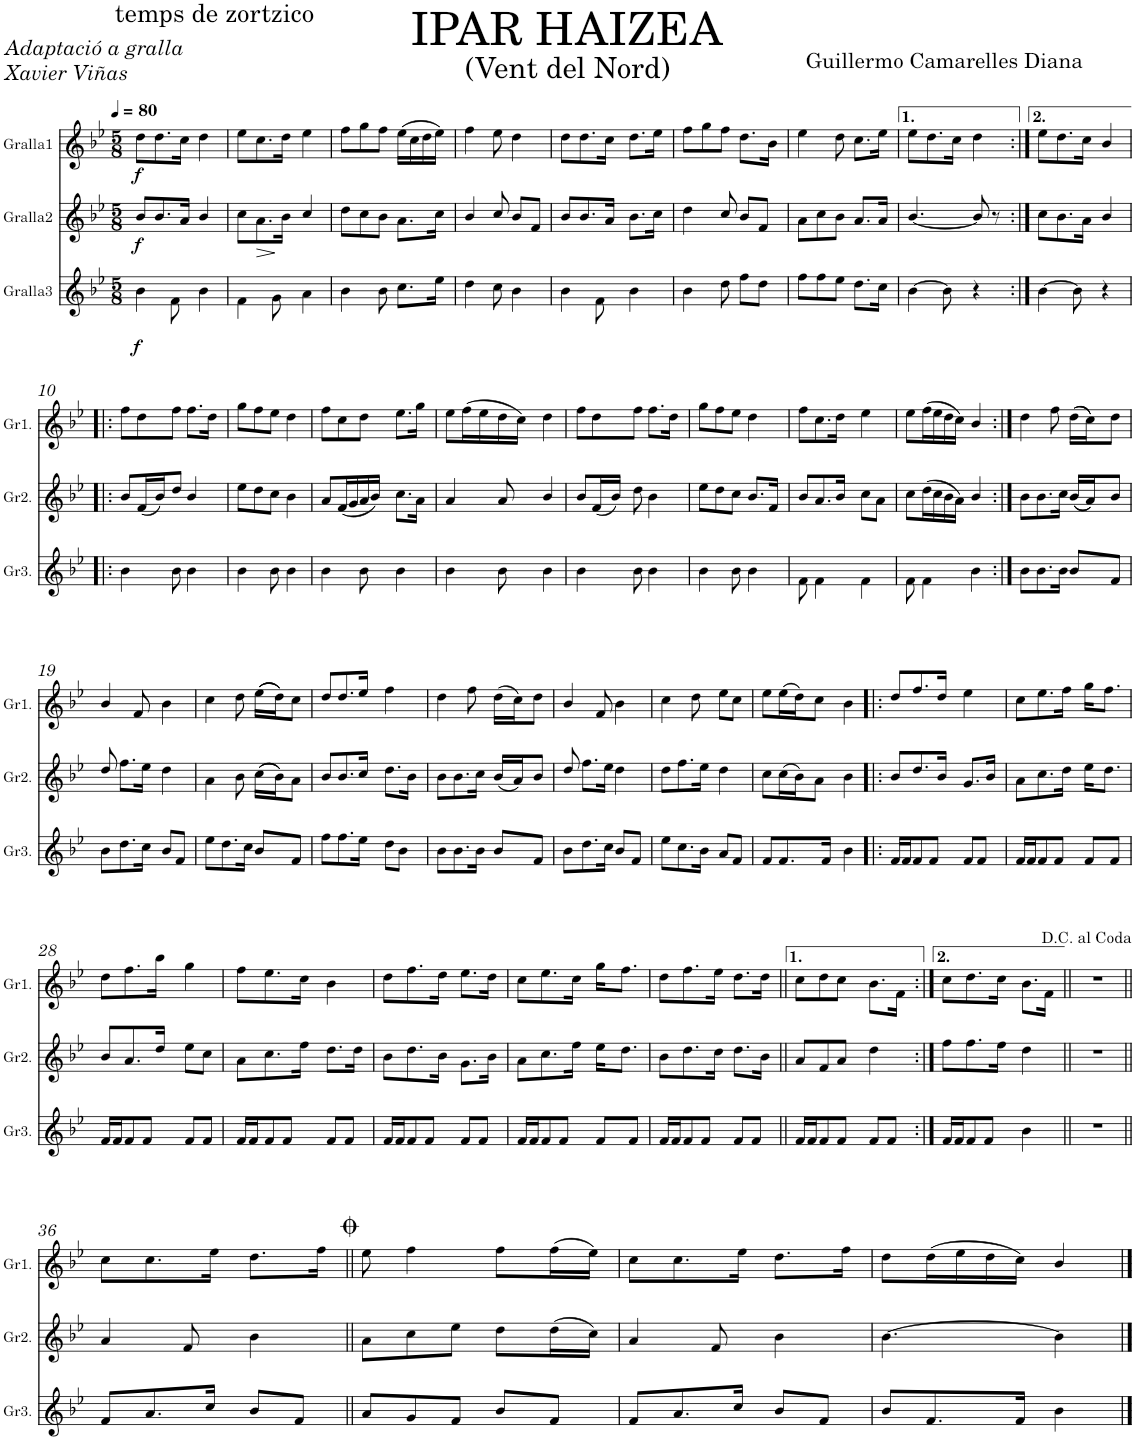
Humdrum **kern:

**kern	**dynam	**kern	**dynam	**kern	**dynam
*part3	*part3	*part2	*part2	*part1	*part1
*staff3	*staff3	*staff2	*staff2	*staff1	*staff1
*I"Gralla3	*	*I"Gralla2	*	*I"Gralla1	*
*I'Gr3.	*	*I'Gr2.	*	*I'Gr1.	*
*clefG2	*	*clefG2	*	*clefG2	*
*k[b-e-]	*	*k[b-e-]	*	*k[b-e-]	*
*M5/8	*	*M5/8	*	*M5/8	*
*MM80	*	*MM80	*	*MM80	*
=1	=1	=1	=1	=1	=1
!	!LO:DY:b	!	!LO:DY:b	!	!LO:DY:b
4b-\	f	8b-/L	f	8dd\L	f
.	.	8.b-/	.	8.dd\	.
8f\	.	.	.	.	.
.	.	16a/Jk	.	16cc\Jk	.
4b-\	.	4b-/	.	4dd\	.
=2	=2	=2	=2	=2	=2
4f\	.	8cc\L	.	8ee-\L	.
!	!	!	!LO:HP:b	!	!
.	.	8.a\	>	8.cc\	.
8g\	.	.	.	.	.
.	.	16b-\Jk	]	16dd\Jk	.
4a\	.	4cc/	.	4ee-\	.
=3	=3	=3	=3	=3	=3
4b-\	.	8dd\L	.	8ff\L	.
.	.	8cc\	.	8gg\	.
8b-\	.	8b-\J	.	8ff\J	.
8.cc\L	.	8.a\L	.	(>16ee-\LL	.
.	.	.	.	16cc\	.
.	.	.	.	16dd\	.
16ee-\Jk	.	16cc\Jk	.	16ee-\JJ)	.
=4	=4	=4	=4	=4	=4
4dd\	.	4b-/	.	4ff\	.
8cc\	.	8cc/	.	8ee-\	.
4b-\	.	8b-/L	.	4dd\	.
.	.	8f/J	.	.	.
=5	=5	=5	=5	=5	=5
4b-\	.	8b-/L	.	8dd\L	.
.	.	8.b-/	.	8.dd\	.
8f\	.	.	.	.	.
.	.	16a/Jk	.	16cc\Jk	.
4b-\	.	8.b-\L	.	8.dd\L	.
.	.	16cc\Jk	.	16ee-\Jk	.
=6	=6	=6	=6	=6	=6
4b-\	.	4dd\	.	8ff\L	.
.	.	.	.	8gg\	.
8dd\	.	8cc/	.	8ff\J	.
8ff\L	.	8b-/L	.	8.dd\L	.
8dd\J	.	8f/J	.	.	.
.	.	.	.	16b-\Jk	.
=7	=7	=7	=7	=7	=7
8ff\L	.	8a\L	.	4ee-\	.
8ff\	.	8cc\	.	.	.
8ee-\J	.	8b-\J	.	8dd\	.
8.dd\L	.	8.a/L	.	8.cc\L	.
16cc\Jk	.	16a/Jk	.	16ee-\Jk	.
=8	=8	=8	=8	=8	=8
[4b-\	.	[<4.b-/	.	8ee-\L	.
.	.	.	.	8.dd\	.
8b-\]	.	.	.	.	.
.	.	.	.	16cc\Jk	.
4r	.	8b-/]	.	4dd\	.
.	.	8r	.	.	.
=9:|!	=9:|!	=9:|!	=9:|!	=9:|!	=9:|!
[>4b-\	.	8cc\L	.	8ee-\L	.
.	.	8.b-\	.	8.dd\	.
8b-\]	.	.	.	.	.
.	.	16a\Jk	.	16cc\Jk	.
4r	.	4b-/	.	4b-/	.
!!LO:LB:g=z
=10!|:	=10!|:	=10!|:	=10!|:	=10!|:	=10!|:
4b-\	.	8b-/L	.	8ff\L	.
.	.	(<16f/L	.	8dd\	.
.	.	16b-/J)	.	.	.
8b-\	.	8dd/J	.	8ff\J	.
4b-\	.	4b-/	.	8.ff\L	.
.	.	.	.	16dd\Jk	.
=11	=11	=11	=11	=11	=11
4b-\	.	8ee-\L	.	8gg\L	.
.	.	8dd\	.	8ff\	.
8b-\	.	8cc\J	.	8ee-\J	.
4b-\	.	4b-\	.	4dd\	.
=12	=12	=12	=12	=12	=12
4b-\	.	8a/L	.	8ff\L	.
.	.	(<16f/L	.	8cc\	.
.	.	16g/	.	.	.
8b-\	.	16a/	.	8dd\J	.
.	.	16b-/JJ)	.	.	.
4b-\	.	8.cc\L	.	8.ee-\L	.
.	.	16a\Jk	.	16gg\Jk	.
=13	=13	=13	=13	=13	=13
4b-\	.	4a/	.	8ee-\L	.
.	.	.	.	(>16ff\L	.
.	.	.	.	16ee-\	.
8b-\	.	8a/	.	16dd\	.
.	.	.	.	16cc\JJ)	.
4b-\	.	4b-/	.	4dd\	.
=14	=14	=14	=14	=14	=14
4b-\	.	8b-/L	.	8ff\L	.
.	.	(16f/L	.	8dd\	.
.	.	16b-/JJ)	.	.	.
8b-\	.	8dd\	.	8ff\J	.
4b-\	.	4b-\	.	8.ff\L	.
.	.	.	.	16dd\Jk	.
=15	=15	=15	=15	=15	=15
4b-\	.	8ee-\L	.	8gg\L	.
.	.	8dd\	.	8ff\	.
8b-\	.	8cc\J	.	8ee-\J	.
4b-\	.	8.b-/L	.	4dd\	.
.	.	16f/Jk	.	.	.
=16	=16	=16	=16	=16	=16
8f\	.	8b-/L	.	8ff\L	.
4f\	.	8.a/	.	8.cc\	.
.	.	16b-/Jk	.	16dd\Jk	.
4f\	.	8cc\L	.	4ee-\	.
.	.	8a\J	.	.	.
=17	=17	=17	=17	=17	=17
8f\	.	8cc\L	.	8ee-\L	.
4f\	.	(16dd\L	.	(>16ff\L	.
.	.	16cc\	.	16ee-\	.
.	.	16b-\	.	16dd\	.
.	.	16a\JJ)	.	16cc\JJ)	.
4b-\	.	4b-/	.	4b-/	.
=18:|!	=18:|!	=18:|!	=18:|!	=18:|!	=18:|!
8b-\L	.	8b-\L	.	4dd\	.
8.b-\	.	8.b-\	.	.	.
.	.	.	.	8ff\	.
16b-\Jk	.	16cc\Jk	.	.	.
8b-/L	.	((16b-/LL	.	((16dd\LL	.
.	.	16a/J))	.	16cc\J))	.
8f/J	.	8b-/J	.	8dd\J	.
!!LO:LB:g=z
=19	=19	=19	=19	=19	=19
8b-\L	.	8dd/	.	4b-/	.
8.dd\	.	8.ff\L	.	.	.
.	.	.	.	8f/	.
16cc\Jk	.	16ee-\Jk	.	.	.
8b-/L	.	4dd\	.	4b-\	.
8f/J	.	.	.	.	.
=20	=20	=20	=20	=20	=20
8ee-\L	.	4a\	.	4cc\	.
8.dd\	.	.	.	.	.
.	.	8b-\	.	8dd\	.
16cc\Jk	.	.	.	.	.
8b-/L	.	((16cc\LL	.	((16ee-\LL	.
.	.	16b-\J))	.	16dd\J))	.
8f/J	.	8a\J	.	8cc\J	.
=21	=21	=21	=21	=21	=21
8ff\L	.	8b-/L	.	8dd/L	.
8.ff\	.	8.b-/	.	8.dd/	.
16ee-\Jk	.	16cc/Jk	.	16ee-/Jk	.
8dd\L	.	8.dd\L	.	4ff\	.
8b-\J	.	.	.	.	.
.	.	16b-\Jk	.	.	.
=22	=22	=22	=22	=22	=22
8b-\L	.	8b-\L	.	4dd\	.
8.b-\	.	8.b-\	.	.	.
.	.	.	.	8ff\	.
16b-\Jk	.	16cc\Jk	.	.	.
8b-/L	.	(16b-/LL	.	(16dd\LL	.
.	.	16a/J)	.	16cc\J)	.
8f/J	.	8b-/J	.	8dd\J	.
=23	=23	=23	=23	=23	=23
8b-\L	.	8dd/	.	4b-/	.
8.dd\	.	8.ff\L	.	.	.
.	.	.	.	8f/	.
16cc\Jk	.	16ee-\Jk	.	.	.
8b-/L	.	4dd\	.	4b-\	.
8f/J	.	.	.	.	.
=24	=24	=24	=24	=24	=24
8ee-\L	.	8dd\L	.	4cc\	.
8.cc\	.	8.ff\	.	.	.
.	.	.	.	8dd\	.
16b-\Jk	.	16ee-\Jk	.	.	.
8a/L	.	4dd\	.	8ee-\L	.
8f/J	.	.	.	8cc\J	.
=25	=25	=25	=25	=25	=25
8f/L	.	8cc\L	.	8ee-\L	.
8.f/	.	(16cc\L	.	(16ee-\L	.
.	.	16b-\J)	.	16dd\J)	.
.	.	8a\J	.	8cc\J	.
16f/Jk	.	.	.	.	.
4b-\	.	4b-\	.	4b-\	.
=26!|:	=26!|:	=26!|:	=26!|:	=26!|:	=26!|:
16f/LL	.	8b-/L	.	8dd/L	.
16f/J	.	.	.	.	.
8f/	.	8.dd/	.	8.ff/	.
8f/J	.	.	.	.	.
.	.	16b-/Jk	.	16dd/Jk	.
8f/L	.	8.g/L	.	4ee-\	.
8f/J	.	.	.	.	.
.	.	16b-/Jk	.	.	.
=27	=27	=27	=27	=27	=27
16f/LL	.	8a\L	.	8cc\L	.
16f/J	.	.	.	.	.
8f/	.	8.cc\	.	8.ee-\	.
8f/J	.	.	.	.	.
.	.	16dd\Jk	.	16ff\Jk	.
8f/L	.	16ee-\KL	.	16gg\KL	.
.	.	8.dd\J	.	8.ff\J	.
8f/J	.	.	.	.	.
!!LO:LB:g=z
=28	=28	=28	=28	=28	=28
16f/LL	.	8b-/L	.	8dd\L	.
16f/J	.	.	.	.	.
8f/	.	8.a/	.	8.ff\	.
8f/J	.	.	.	.	.
.	.	16b-/Jk	.	16gg\Jk	.
8f/L	.	8ee-\L	.	4gg\	.
8f/J	.	8cc\J	.	.	.
=29	=29	=29	=29	=29	=29
16f/LL	.	8a\L	.	8ff\L	.
16f/J	.	.	.	.	.
8f/	.	8.cc\	.	8.ee-\	.
8f/J	.	.	.	.	.
.	.	16cc\Jk	.	16a\Jk	.
8f/L	.	8.dd\L	.	4b-\	.
8f/J	.	.	.	.	.
.	.	16dd\Jk	.	.	.
=30	=30	=30	=30	=30	=30
16f/LL	.	8b-\L	.	8dd\L	.
16f/J	.	.	.	.	.
8f/	.	8.dd\	.	8.ff\	.
8f/J	.	.	.	.	.
.	.	16g\Jk	.	16b-\Jk	.
8f/L	.	8.g\L	.	8.ee-\L	.
8f/J	.	.	.	.	.
.	.	16b-\Jk	.	16dd\Jk	.
=31	=31	=31	=31	=31	=31
16f/LL	.	8a\L	.	8cc\L	.
16f/J	.	.	.	.	.
8f/	.	8.cc\	.	8.ee-\	.
8f/J	.	.	.	.	.
.	.	16cc\Jk	.	16a\Jk	.
8f/L	.	16ee-\KL	.	16gg\KL	.
.	.	8.dd\J	.	8.ff\J	.
8f/J	.	.	.	.	.
=32	=32	=32	=32	=32	=32
16f/LL	.	8b-\L	.	8dd\L	.
16f/J	.	.	.	.	.
8f/	.	8.dd\	.	8.ff\	.
8f/J	.	.	.	.	.
.	.	16a\Jk	.	16cc\Jk	.
8f/L	.	8.dd\L	.	8.dd\L	.
8f/J	.	.	.	.	.
.	.	16b-\Jk	.	16dd\Jk	.
=33||	=33||	=33||	=33||	=33||	=33||
16f/LL	.	8a/L	.	8cc\L	.
16f/J	.	.	.	.	.
8f/	.	8f/	.	8dd\	.
8f/J	.	8a/J	.	8cc\J	.
8f/L	.	4dd\	.	8.b-\L	.
8f/J	.	.	.	.	.
.	.	.	.	16f\Jk	.
=34:|!	=34:|!	=34:|!	=34:|!	=34:|!	=34:|!
16f/LL	.	8ff\L	.	8cc\L	.
16f/J	.	.	.	.	.
8f/	.	8.ff\	.	8.dd\	.
8f/J	.	.	.	.	.
.	.	16cc\Jk	.	16a\Jk	.
4b-\	.	4dd\	.	8.b-\L	.
.	.	.	.	16f\Jk	.
=35||	=35||	=35||	=35||	=35||	=35||
8%5r	.	8%5r	.	8%5r	.
!!LO:LB:g=z
=36||	=36||	=36||	=36||	=36||	=36||
8f/L	.	4a/	.	8cc\L	.
8.a/	.	.	.	8.cc\	.
.	.	8f/	.	.	.
16cc/Jk	.	.	.	16cc\Jk	.
8b-/L	.	4b-\	.	8.dd\L	.
8f/J	.	.	.	.	.
.	.	.	.	16ff\Jk	.
=37||	=37||	=37||	=37||	=37||	=37||
8a/L	.	8a\L	.	8ee-\	.
8g/	.	8cc\	.	4ff\	.
8f/J	.	8ee-\J	.	.	.
8b-/L	.	8dd\L	.	8ff\L	.
8f/J	.	(16dd\L	.	(16ff\L	.
.	.	16cc\JJ)	.	16ee-\JJ)	.
=38	=38	=38	=38	=38	=38
8f/L	.	4a/	.	8cc\L	.
8.a/	.	.	.	8.cc\	.
.	.	8f/	.	.	.
16cc/Jk	.	.	.	16cc\Jk	.
8b-/L	.	4b-\	.	8.dd\L	.
8f/J	.	.	.	.	.
.	.	.	.	16ff\Jk	.
=39	=39	=39	=39	=39	=39
8b-/L	.	[4.b-\	.	8dd\L	.
8.f/	.	.	.	(>16dd\L	.
.	.	.	.	16ee-\	.
.	.	.	.	16dd\	.
16f/Jk	.	.	.	16cc\JJ)	.
4b-\	.	4b-\]	.	4b-/	.
==	==	==	==	==	==
*-	*-	*-	*-	*-	*-
